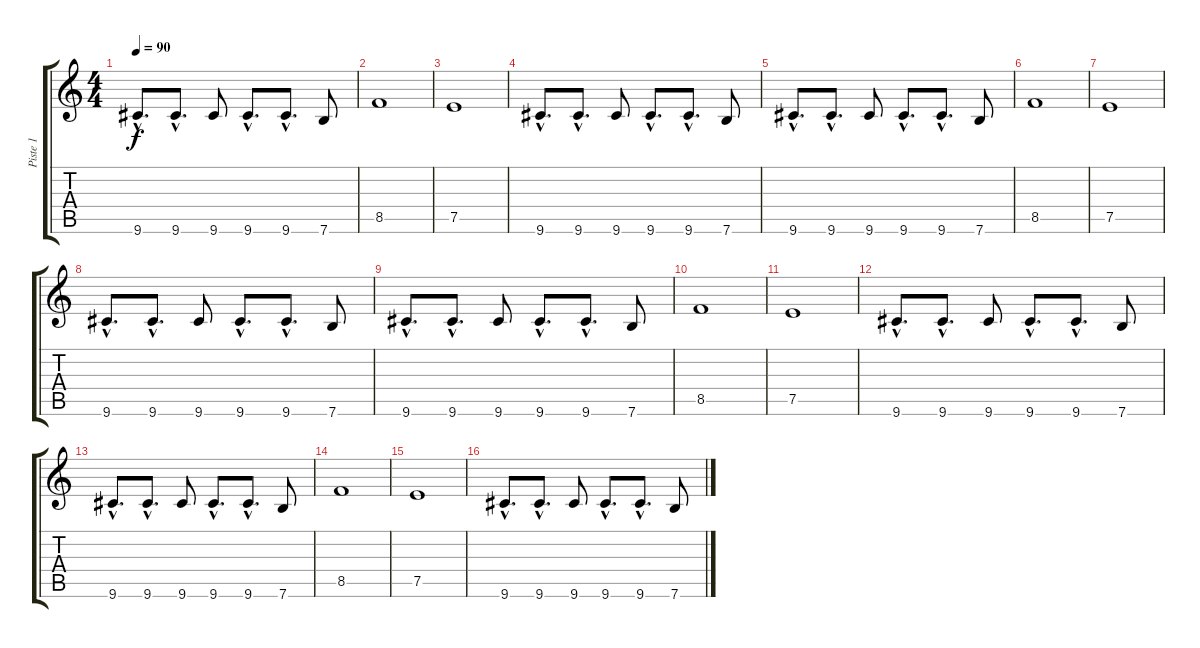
\track ("Piste 1" "Piste 1") {instrument acousticbass}
\staff {score tabs}
\tuning (E4 B3 G3 D3 A2 E2) {hide}
\ts (4 4)
\tempo 90
\clef g2
\ks c
9.6{hac}.8{d dy f} 9.6{hac}.8{d} 9.6.8 9.6{hac}.8{d} 9.6{hac}.8{d} 7.6.8 |
8.5.1 |
7.5.1 |
9.6{hac}.8{d} 9.6{hac}.8{d} 9.6.8 9.6{hac}.8{d} 9.6{hac}.8{d} 7.6.8 |
9.6{hac}.8{d} 9.6{hac}.8{d} 9.6.8 9.6{hac}.8{d} 9.6{hac}.8{d} 7.6.8 |
8.5.1 |
7.5.1 |
9.6{hac}.8{d} 9.6{hac}.8{d} 9.6.8 9.6{hac}.8{d} 9.6{hac}.8{d} 7.6.8 |
9.6{hac}.8{d} 9.6{hac}.8{d} 9.6.8 9.6{hac}.8{d} 9.6{hac}.8{d} 7.6.8 |
8.5.1 |
7.5.1 |
9.6{hac}.8{d} 9.6{hac}.8{d} 9.6.8 9.6{hac}.8{d} 9.6{hac}.8{d} 7.6.8 |
9.6{hac}.8{d} 9.6{hac}.8{d} 9.6.8 9.6{hac}.8{d} 9.6{hac}.8{d} 7.6.8 |
8.5.1 |
7.5.1 |
9.6{hac}.8{d} 9.6{hac}.8{d} 9.6.8 9.6{hac}.8{d} 9.6{hac}.8{d} 7.6.8
